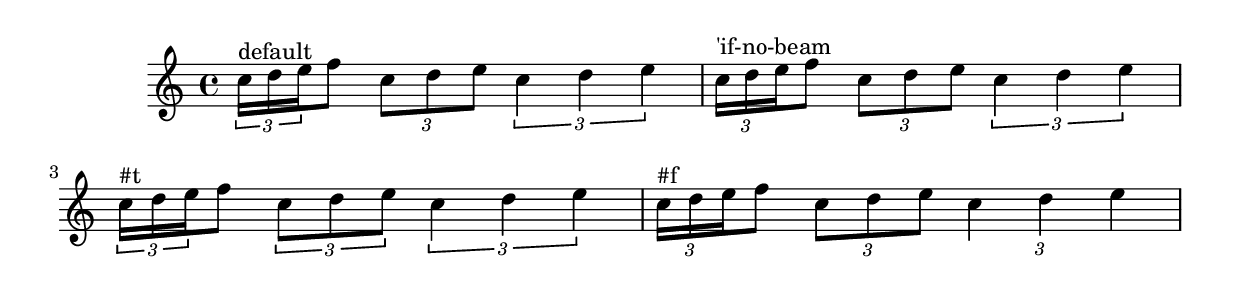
%%  Do not edit this file; it is auto-generated from LSR!
\version "2.10.12"

\header { texidoc = "
Default behaviour of tuplet-bracket visibility is to print a bracket
unless there is a beam of the same length as the tuplet. To control the
visibility of tuplet brackets, you can set the property TupletBracket
#'bracket-visibility to either ##t (always print a bracket), ##f (never
print a bracket) or #'if-no-beam (only print a bracket if there is no
beam).
" }

mus = \relative c'' {
  \times 2/3 {c16 [ d e } f8]
  \times 2/3 {c8 d e }
  \times 2/3 { c4 d e }
}

\new Voice \relative c'{
  << \mus s4^"default" >>
   \override TupletBracket #'bracket-visibility = #'if-no-beam
  << \mus s4^"'if-no-beam" >>
  \override TupletBracket #'bracket-visibility = ##t
  << \mus s4^"#t" >>
  \override TupletBracket #'bracket-visibility = ##f
  << \mus s4^"#f" >>
} 

